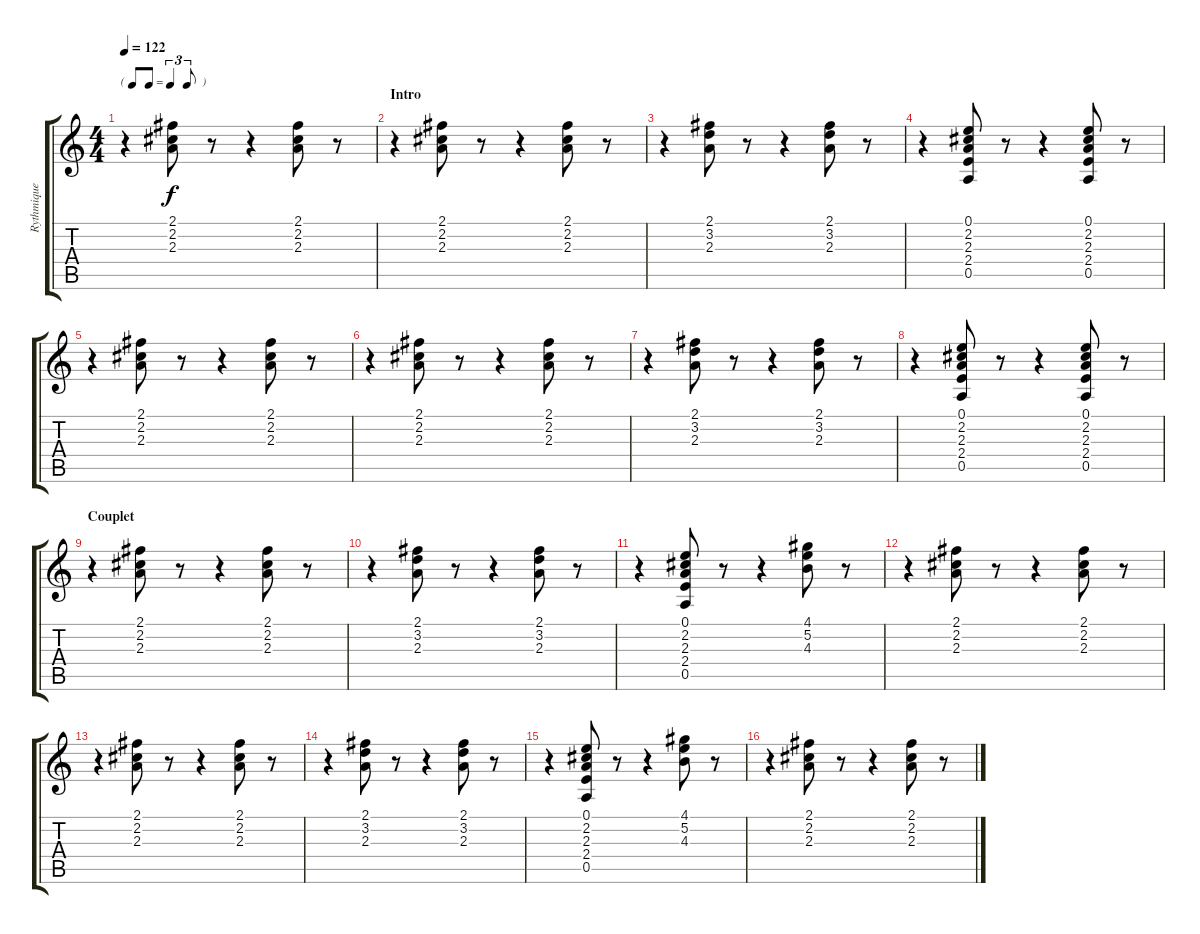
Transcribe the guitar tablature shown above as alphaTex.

\track ("Rythmique" "Rythmique") {instrument electricguitarclean}
\staff {score tabs}
\tuning (E4 B3 G3 D3 A2 E2) {hide}
\ts (4 4)
\tf triplet8th
\tempo 122
\clef g2
\ks c
r.4{dy f instrument electricguitarclean} (2.1 2.2 2.3).8 r.8 r.4 (2.1 2.2 2.3).8 r.8 |
\section ("" "Intro")
r.4 (2.1 2.2 2.3).8 r.8 r.4 (2.1 2.2 2.3).8 r.8 |
r.4 (2.1 3.2 2.3).8 r.8 r.4 (2.1 3.2 2.3).8 r.8 |
r.4 (0.1 2.2 2.3 2.4 0.5).8 r.8 r.4 (0.1 2.2 2.3 2.4 0.5).8 r.8 |
r.4 (2.1 2.2 2.3).8 r.8 r.4 (2.1 2.2 2.3).8 r.8 |
r.4 (2.1 2.2 2.3).8 r.8 r.4 (2.1 2.2 2.3).8 r.8 |
r.4 (2.1 3.2 2.3).8 r.8 r.4 (2.1 3.2 2.3).8 r.8 |
r.4 (0.1 2.2 2.3 2.4 0.5).8 r.8 r.4 (0.1 2.2 2.3 2.4 0.5).8 r.8 |
\section ("" "Couplet")
r.4 (2.1 2.2 2.3).8 r.8 r.4 (2.1 2.2 2.3).8 r.8 |
r.4 (2.1 3.2 2.3).8 r.8 r.4 (2.1 3.2 2.3).8 r.8 |
r.4 (0.1 2.2 2.3 2.4 0.5).8 r.8 r.4 (4.1 5.2 4.3).8 r.8 |
r.4 (2.1 2.2 2.3).8 r.8 r.4 (2.1 2.2 2.3).8 r.8 |
r.4 (2.1 2.2 2.3).8 r.8 r.4 (2.1 2.2 2.3).8 r.8 |
r.4 (2.1 3.2 2.3).8 r.8 r.4 (2.1 3.2 2.3).8 r.8 |
r.4 (0.1 2.2 2.3 2.4 0.5).8 r.8 r.4 (4.1 5.2 4.3).8 r.8 |
r.4 (2.1 2.2 2.3).8 r.8 r.4 (2.1 2.2 2.3).8 r.8
